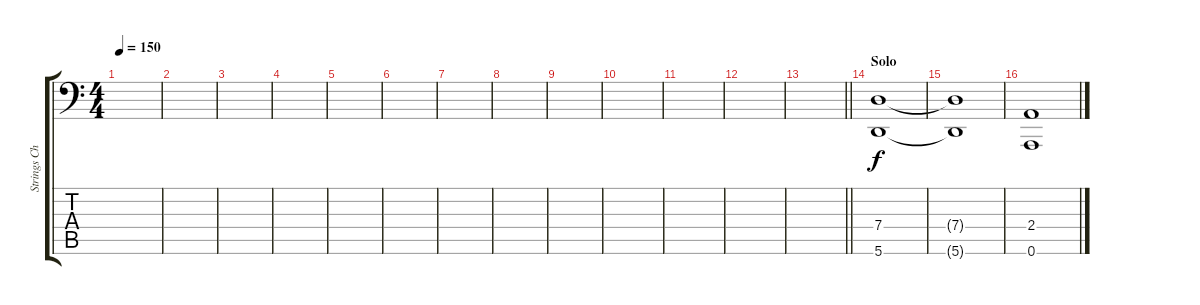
\track ("Strings Chords" "Strings Ch") {instrument stringensemble1}
\staff {score tabs}
\tuning (A3 E3 C3 G2 D2 A1) {hide}
\ts (4 4)
\tempo 150
\clef f4
\ks c
|
|
|
|
|
|
|
|
|
|
|
|
\barLineRight lightlight
|
\section ("" "Solo")
(7.4 5.6).1 |
(7.4{t} 5.6{t}).1 |
(2.4 0.6).1
